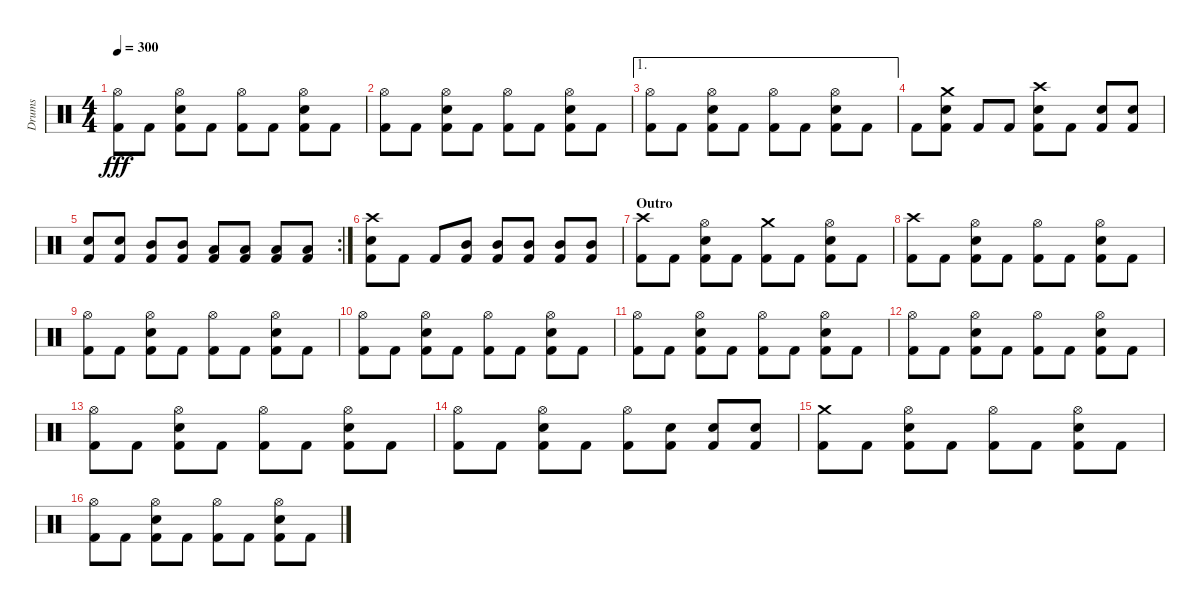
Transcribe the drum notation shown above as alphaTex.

\track ("Drums" "Drums") {instrument percussion}
\staff {score}
\articulation defaults
\ts (4 4)
\tempo 300
\clef neutral
\ks c
("Hi-Hat (open)" "Kick (hit) 2").8{dy fff} "Kick (hit) 2".8 ("Hi-Hat (open)" "Snare (hit) 2" "Kick (hit) 2").8 "Kick (hit) 2".8 ("Hi-Hat (open)" "Kick (hit) 2").8 "Kick (hit) 2".8 ("Hi-Hat (open)" "Snare (hit) 2" "Kick (hit) 2").8 "Kick (hit) 2".8 |
("Hi-Hat (open)" "Kick (hit) 2").8 "Kick (hit) 2".8 ("Hi-Hat (open)" "Snare (hit) 2" "Kick (hit) 2").8 "Kick (hit) 2".8 ("Hi-Hat (open)" "Kick (hit) 2").8 "Kick (hit) 2".8 ("Hi-Hat (open)" "Snare (hit) 2" "Kick (hit) 2").8 "Kick (hit) 2".8 |
\ae 1
("Hi-Hat (open)" "Kick (hit) 2").8 "Kick (hit) 2".8 ("Hi-Hat (open)" "Snare (hit) 2" "Kick (hit) 2").8 "Kick (hit) 2".8 ("Hi-Hat (open)" "Kick (hit) 2").8 "Kick (hit) 2".8 ("Hi-Hat (open)" "Snare (hit) 2" "Kick (hit) 2").8 "Kick (hit) 2".8 |
"Kick (hit) 2".8 ("Crash medium (hit)" "Snare (hit) 2" "Kick (hit) 2").8 "Kick (hit) 2".8 "Kick (hit) 2".8 ("Crash high (hit)" "Snare (hit) 2" "Kick (hit) 2").8 "Kick (hit) 2".8 ("Snare (hit) 2" "Kick (hit) 2").8 ("Snare (hit) 2" "Kick (hit) 2").8 |
\rc 2
("Snare (hit) 2" "Kick (hit) 2").8 ("Snare (hit) 2" "Kick (hit) 2").8 ("Mid Tom (hit)" "Kick (hit) 2").8 ("Mid Tom (hit)" "Kick (hit) 2").8 ("Low Tom (hit)" "Kick (hit) 2").8 ("Low Tom (hit)" "Kick (hit) 2").8 ("Low Tom (hit)" "Kick (hit) 2").8 ("Low Tom (hit)" "Kick (hit) 2").8 |
("Crash high (hit)" "Snare (hit) 2" "Kick (hit) 2").8 "Kick (hit) 2".8 "Kick (hit) 2".8 ("Mid Tom (hit)" "Kick (hit) 2").8 ("Mid Tom (hit)" "Kick (hit) 2").8 ("Mid Tom (hit)" "Kick (hit) 2").8 ("Mid Tom (hit)" "Kick (hit) 2").8 ("Mid Tom (hit)" "Kick (hit) 2").8 |
\section ("" "Outro")
("Crash high (hit)" "Kick (hit) 2").8 "Kick (hit) 2".8 ("Hi-Hat (open)" "Snare (hit) 2" "Kick (hit) 2").8 "Kick (hit) 2".8 ("Crash medium (hit)" "Kick (hit) 2").8 "Kick (hit) 2".8 ("Hi-Hat (open)" "Snare (hit) 2" "Kick (hit) 2").8 "Kick (hit) 2".8 |
("Crash high (hit)" "Kick (hit) 2").8 "Kick (hit) 2".8 ("Hi-Hat (open)" "Snare (hit) 2" "Kick (hit) 2").8 "Kick (hit) 2".8 ("Hi-Hat (open)" "Kick (hit) 2").8 "Kick (hit) 2".8 ("Hi-Hat (open)" "Snare (hit) 2" "Kick (hit) 2").8 "Kick (hit) 2".8 |
("Hi-Hat (open)" "Kick (hit) 2").8 "Kick (hit) 2".8 ("Hi-Hat (open)" "Snare (hit) 2" "Kick (hit) 2").8 "Kick (hit) 2".8 ("Hi-Hat (open)" "Kick (hit) 2").8 "Kick (hit) 2".8 ("Hi-Hat (open)" "Snare (hit) 2" "Kick (hit) 2").8 "Kick (hit) 2".8 |
("Hi-Hat (open)" "Kick (hit) 2").8 "Kick (hit) 2".8 ("Hi-Hat (open)" "Snare (hit) 2" "Kick (hit) 2").8 "Kick (hit) 2".8 ("Hi-Hat (open)" "Kick (hit) 2").8 "Kick (hit) 2".8 ("Hi-Hat (open)" "Snare (hit) 2" "Kick (hit) 2").8 "Kick (hit) 2".8 |
("Hi-Hat (open)" "Kick (hit) 2").8 "Kick (hit) 2".8 ("Hi-Hat (open)" "Snare (hit) 2" "Kick (hit) 2").8 "Kick (hit) 2".8 ("Hi-Hat (open)" "Kick (hit) 2").8 "Kick (hit) 2".8 ("Hi-Hat (open)" "Snare (hit) 2" "Kick (hit) 2").8 "Kick (hit) 2".8 |
("Hi-Hat (open)" "Kick (hit) 2").8 "Kick (hit) 2".8 ("Hi-Hat (open)" "Snare (hit) 2" "Kick (hit) 2").8 "Kick (hit) 2".8 ("Hi-Hat (open)" "Kick (hit) 2").8 "Kick (hit) 2".8 ("Hi-Hat (open)" "Snare (hit) 2" "Kick (hit) 2").8 "Kick (hit) 2".8 |
("Hi-Hat (open)" "Kick (hit) 2").8 "Kick (hit) 2".8 ("Hi-Hat (open)" "Snare (hit) 2" "Kick (hit) 2").8 "Kick (hit) 2".8 ("Hi-Hat (open)" "Kick (hit) 2").8 "Kick (hit) 2".8 ("Hi-Hat (open)" "Snare (hit) 2" "Kick (hit) 2").8 "Kick (hit) 2".8 |
("Hi-Hat (open)" "Kick (hit) 2").8 "Kick (hit) 2".8 ("Hi-Hat (open)" "Snare (hit) 2" "Kick (hit) 2").8 "Kick (hit) 2".8 ("Hi-Hat (open)" "Kick (hit) 2").8 ("Snare (hit) 2" "Kick (hit) 2").8 ("Snare (hit) 2" "Kick (hit) 2").8 ("Snare (hit) 2" "Kick (hit) 2").8 |
("Crash medium (hit)" "Kick (hit) 2").8 "Kick (hit) 2".8 ("Hi-Hat (open)" "Snare (hit) 2" "Kick (hit) 2").8 "Kick (hit) 2".8 ("Hi-Hat (open)" "Kick (hit) 2").8 "Kick (hit) 2".8 ("Hi-Hat (open)" "Snare (hit) 2" "Kick (hit) 2").8 "Kick (hit) 2".8 |
("Hi-Hat (open)" "Kick (hit) 2").8 "Kick (hit) 2".8 ("Hi-Hat (open)" "Snare (hit) 2" "Kick (hit) 2").8 "Kick (hit) 2".8 ("Hi-Hat (open)" "Kick (hit) 2").8 "Kick (hit) 2".8 ("Hi-Hat (open)" "Snare (hit) 2" "Kick (hit) 2").8 "Kick (hit) 2".8
